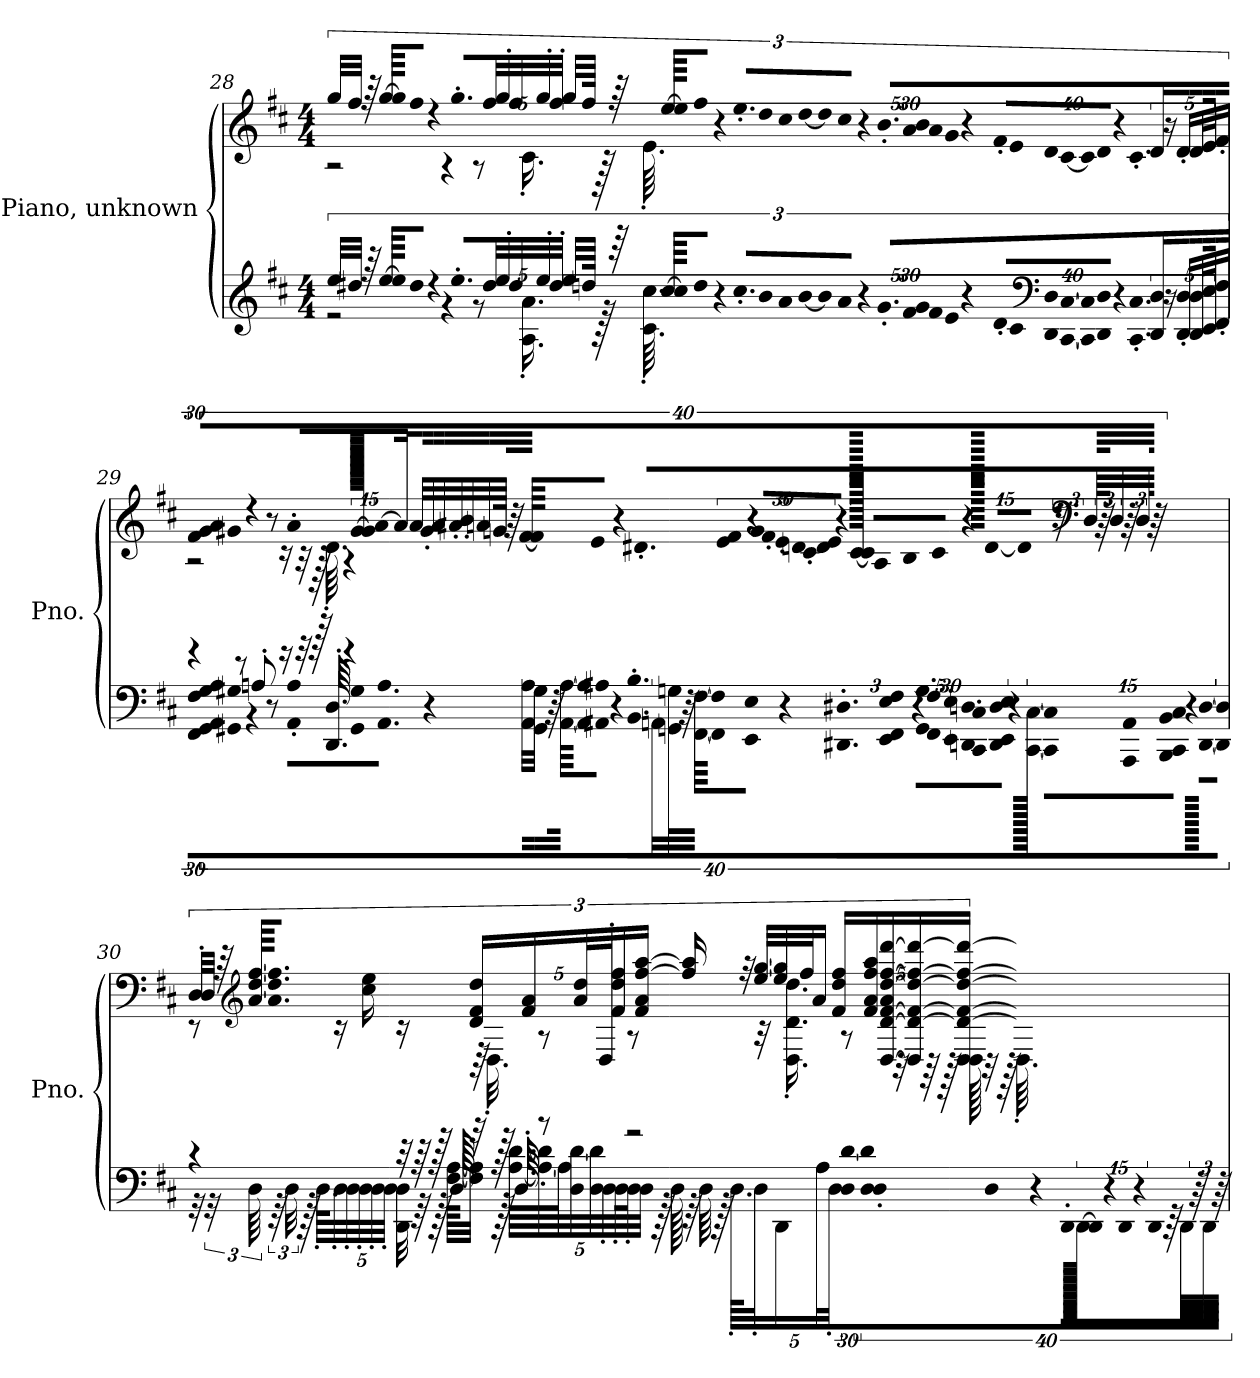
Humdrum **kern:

**kern	**kern
*part1	*part1
*staff2	*staff1
*I"Piano, unknown	*
*I'Pno.	*
!!LO:LB:g=z
*clefG2	*clefG2
*k[f#c#]	*k[f#c#]
*M4/4	*M4/4
=28	=28
*^	*^
48ee/LLL	2r	48gg/LLL	2r
48dd#X/JJJ	.	48ff#/JJJ	.
96r	.	96r	.
[96ee/LLLL	.	[96gg/LLLL	.
64ee/]	.	64gg/]	.
64dd#/JJJJ	.	64ff#/JJJJ	.
128r	.	128r	.
64.ee'/KLLL	.	64.gg'/KLLL	.
*Xbrackettup	*	*Xbrackettup	*
40dd#/	.	40ff#/	.
40ee'/	.	40gg'/	.
40dd#/	.	40ff#/	.
40ee'/	.	40gg'/	.
40dd#'/JJJ	.	40ff#'/JJJ	.
*brackettup	*	*brackettup	*
40ee/LLL	.	40gg/LLL	.
80ddn/JJJk	.	80ff#/JJJk	.
80r	.	80r	.
[80cc#/LLLL	.	[80ee/LLLL	.
64cc#/]	.	64ee/]	.
64dd/JJJJ	.	64ff#/JJJJ	.
128r	.	128r	.
64.cc#'/LLLL	.	64.ee'/LLLL	.
64b/J	.	64dd/J	.
32a/	.	32cc#/	.
[64b/L	.	[64dd/L	.
64b/]	.	64dd/]	.
64a/JJJJ	.	64cc#/JJJJ	.
128r	.	128r	.
64.g'/LLLL	.	64.b'/LLLL	.
!LO:N:vis=64	!	!LO:N:vis=64	!
960%17f#/J	4r	960%17a/J	4r
!LO:N:vis=32	!	!LO:N:vis=32	!
640%23g/	.	640%23b/	.
!LO:N:vis=64	!	!LO:N:vis=64	!
960%17f#/L	.	960%17a/L	.
!LO:N:vis=64	!	!LO:N:vis=64	!
960%17e/JJJJ	.	960%17g/JJJJ	.
!LO:N:vis=64	!	!LO:N:vis=64	!
960%17r	.	960%17r	.
1920ryy	.	1920ryy	.
!LO:N:vis=64	!	!LO:N:vis=64	!
960%17d'/LLLL	.	960%17f#'/LLLL	.
64c#/J	.	64e/J	.
*clefF4	*	*	*
32DD/ 32D/	.	32d/	.
[64CC#/ [64C#/L	.	[64c#/L	.
64CC#/] 64C#/]	.	64c#/]	.
64DD/ 64D/JJJJ	.	64d/JJJJ	.
128r	.	128r	.
64.CC#/' 64.C#/'	.	64.c#'/	.
20DD/ 20D/	8r	20d/	8r
20r	.	20r	.
20DD/' 20D/'LL	.	20d'/LL	.
.	16.CC#\' 16.C#\'	.	16.c#'\
40DD/ 40D/L	.	40d/L	.
40EE/ 40E/J	.	40e/J	.
20FF#/' 20F#/'JJ	.	20f#'/JJ	.
.	128r	.	128r
.	64.EE\' 64.E\'	.	64.e'\
!!LO:LB:g=z	!!
=29	=29	=29	=29
!	!LO:N:vis=64	!LO:N:vis=64	!
4r	960%17FF#\ 960%17F#\KLLL	960%17f#/KLLL	2r
!	!LO:N:vis=32	!LO:N:vis=32	!
.	640%23GG\ 640%23G\	640%23g/	.
!	!LO:N:vis=64	!LO:N:vis=64	!
.	960%17AA\ 960%17A\L	960%17a/L	.
!	!LO:N:vis=64	!LO:N:vis=64	!
.	960%17GG#X\ 960%17G#X\JJJJ	960%17g#X/JJJJ	.
!	!LO:N:vis=64	!LO:N:vis=64	!
.	960%17r	960%17r	.
.	1920ryy	1920ryy	.
!	!LO:N:vis=64	!LO:N:vis=64	!
.	960%17AA\' 960%17A\'LLLL	960%17a'/KLLL	.
.	64GG#\ 64G#\J	[1920g#/	.
.	.	640%13g#/]	.
.	32.AA\ 32.A\JJJ	.	.
.	.	[96a/JK	.
.	.	16.a/JJ]	.
.	16r	.	.
*	*	*Xbrackettup	*
8r	48AA\ 48A\LLL	40a/LLL	.
.	48GG#\ 48G#\JJJ	.	.
.	.	40g#'/	.
.	96r	.	.
.	.	40a/	.
.	[96AA\ [96A\LLLL	.	.
.	64AA\] 64A\]	.	.
.	.	40a#X'/	.
.	64AA#X\ 64A#X\JJJJ	.	.
.	128r	.	.
.	.	40b'/	.
.	64.BB\' 64.B\'KLLL	.	.
*	*	*brackettup	*
8An'/	40AAn\	40an/	.
.	80GGn\ 80Gn\JJJk	80gn/JJJk	.
.	80r	80r	.
.	[80FF#\ [80F#\LLLL	[80f#/LLLL	.
.	64FF#\] 64F#\]	64f#/]	.
.	64EE\ 64E\JJJJ	64e/JJJJ	.
.	128r	128r	.
.	64.DD#X\' 64.D#X\'LLLL	64.d#X'/LLLL	.
!	!LO:N:vis=64	!LO:N:vis=64	!
8r	960%17EE\ 960%17E\	960%17e/	8r
!	!LO:N:vis=64	!LO:N:vis=64	!
.	960%17FF#\ 960%17F#\JJJJ	960%17f#/JJJJ	.
.	1920ryy	1920ryy	.
!	!LO:N:vis=64	!LO:N:vis=64	!
.	960%17r	960%17r	.
!	!LO:N:vis=64	!LO:N:vis=64	!
.	960%17GG\ 960%17G\KLLL	960%17g/KLLL	.
!	!LO:N:vis=32	!LO:N:vis=32	!
.	640%23FF#\' 640%23F#\'	640%23f#'/	.
!	!LO:N:vis=64	!LO:N:vis=64	!
.	960%17EE\' 960%17E\'L	960%17e'/L	.
!	!LO:N:vis=64	!LO:N:vis=64	!
16r	960%17DDn\ 960%17Dn\J	960%17dn/J	16r
!	!LO:N:vis=32	!LO:N:vis=32	!
.	640%23CC#\' 640%23C#\'	640%23c#'/	.
!	!LO:N:vis=64	!LO:N:vis=64	!
.	960%17DD\ 960%17D\L	960%17d/L	.
32r	.	.	32r
!	!LO:N:vis=64	!LO:N:vis=64	!
.	960%17EE\ 960%17E\JJJJ	960%17e/JJJJ	.
!	!LO:N:vis=32	!LO:N:vis=32	!
.	640%23r	640%23r	.
128r	.	.	128r
64.DD/' 64.D/'	.	.	64.d'\
4r	[1920CC#\ [1920C#\	[1920c#/	4r
.	640%11CC#\] 640%11C#\]LLL	640%11c#/LLL]	.
!	!LO:N:vis=32	!LO:N:vis=32	!
.	640%23AAA\ 640%23AA\	640%23A/	.
!	!LO:N:vis=64	!LO:N:vis=64	!
.	960%17BBB\ 960%17BB\L	960%17B/L	.
!	!LO:N:vis=64	!LO:N:vis=64	!
.	960%17CC#\ 960%17C#\JJJJ	960%17c#/JJJJ	.
!	!LO:N:vis=64	!LO:N:vis=64	!
.	960%17r	960%17r	.
.	1920ryy	1920ryy	.
!	!LO:N:vis=64	!LO:N:vis=64	!
.	[960%17DD\ [960%17D\KKKL	[960%17d/KLLL	.
.	8DD\] 8D\]J	32d/JJJ]	.
.	.	48r	.
*	*	*clefF4	*
.	.	96D/	.
.	.	96r	.
.	.	48D/	.
.	.	96r	.
.	.	96D/	.
.	.	96r	.
!!LO:LB:g=z	!!
=30	=30	=30	=30
4r	32r	48D'/LLL	8r
.	.	48D/JJJ	.
.	48r	.	.
.	.	96r	.
*	*	*clefG2	*
.	96D\	[96a/ [96dd/ [96ff#/KKKL	.
.	96r	8.a/] 8.dd/] 8.ff#/]J	.
.	48D\	.	.
.	128r	.	.
.	64.D'\KLLL	.	.
*	*Xbrackettup	*	*
.	40D'\	.	16r
.	40D'\	.	.
.	40D'\	.	.
.	.	.	16cc#\ 16ee\
.	40D'\	.	.
.	40D'\JJJ	.	.
*	*	*Xbrackettup	*
32r	32DD\ 32D\	20d/ 20f#/ 20dd/LL	16r
64r	64r	.	.
128r	128r	.	.
.	.	20f#/ 20a/	.
128D/	[128F#\ [128A\KKLLL	.	.
32r	32F#\] 32A\]JJJ	.	64r
.	.	.	32.D'\
128r	128r	.	.
.	.	40a/ 40dd/L	.
64.D'/	[64.A\ [64.d\LLLL	.	.
8r	80A\_ 80d\]	40D'/J	8r
.	80A\J]	.	.
.	40D\ [40d\	20f#/ 20dd/ 20ff#/	.
.	40D\ 40d\]	.	.
.	40D'\	20f#/ 20a/ [20ff#/ [20aa/JJ	.
.	40D'\	.	.
2r	64D'\K	16ff#/] 16aa/]	8r
.	32D\JJJ	.	.
.	128r	.	.
.	128D\	.	.
.	64r	32r	.
.	64D\	.	.
.	128r	[32ee/ [32gg/LLL	.
.	64.D'\KLLL	.	.
.	40D'\J	32ee/] 32gg/]	32r
.	20DD\	.	.
.	.	32ff#/J	16.D\' 16.d\' 16.dd\'
.	.	16a/JJ	.
.	40A\L	.	.
.	40D'\	.	.
*	*brackettup	*	*
!	!LO:N:vis=64	!	!
.	960%17D\ [960%17d\K	20f#/ 20dd/ 20ff#/LL	8r
!	!LO:N:vis=32	!	!
.	640%23D\ 640%23d\]	.	.
.	.	20f#/ 20a/ 20ff#/ 20aa/	.
!	!LO:N:vis=64	!	!
.	960%17D'\L	.	.
!	!LO:N:vis=64	!	!
.	960%17D\JJJJ	.	.
!	!LO:N:vis=64	!	!
.	960%17r	.	.
.	.	[20D/ [20d/ [20f#/ 20a/ [20dd/ [20ff#/ [20ddd/	.
.	1920ryy	.	.
!	!LO:N:vis=64	!	!
.	960%17DD'\LLLL	.	.
.	[1920DD\	.	32r
.	1920%23DD\JJJJ]	.	.
.	80r	.	.
.	80DD\	20D/] 20d/_ 20f#/_ 20dd/_ 20ff#/_ 20ddd/_	.
.	.	.	64r
.	80r	.	.
.	.	.	128r
.	80DD\	.	.
.	.	.	128D\
.	64r	.	32r
.	.	20D/ 20d/_ 20f#/_ 20dd/_ 20ff#/_ 20ddd/_JJ	.
.	64DD\	.	.
.	96r	.	128r
.	.	.	64.D'\
.	96DD\	.	.
.	96r	.	.
*v	*v	*	*
*	*v	*v
=	=
*-	*-
